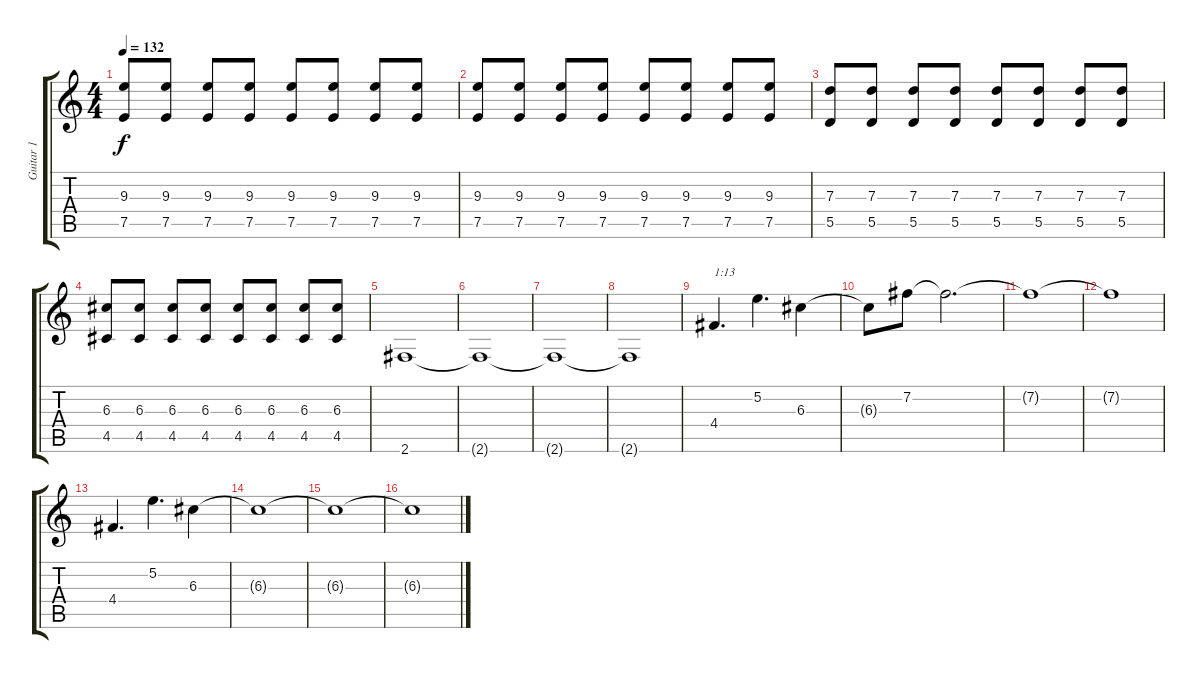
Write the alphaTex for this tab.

\track ("Guitar 1" "Guitar 1") {instrument overdrivenguitar}
\staff {score tabs}
\tuning (E4 B3 G3 D3 A2 E2) {hide}
\ts (4 4)
\tempo 132
\clef g2
\ks c
(9.3 7.5).8{dy f} (9.3 7.5).8 (9.3 7.5).8 (9.3 7.5).8 (9.3 7.5).8 (9.3 7.5).8 (9.3 7.5).8 (9.3 7.5).8 |
(9.3 7.5).8 (9.3 7.5).8 (9.3 7.5).8 (9.3 7.5).8 (9.3 7.5).8 (9.3 7.5).8 (9.3 7.5).8 (9.3 7.5).8 |
(7.3 5.5).8 (7.3 5.5).8 (7.3 5.5).8 (7.3 5.5).8 (7.3 5.5).8 (7.3 5.5).8 (7.3 5.5).8 (7.3 5.5).8 |
(6.3 4.5).8 (6.3 4.5).8 (6.3 4.5).8 (6.3 4.5).8 (6.3 4.5).8 (6.3 4.5).8 (6.3 4.5).8 (6.3 4.5).8 |
2.6.1 |
2.6{t}.1 |
2.6{t}.1 |
2.6{t}.1 |
4.4.4{d txt "1:13"} 5.2.4{d} 6.3.4 |
6.3{t}.8 7.2.8 7.2{t}.2{d} |
7.2{t}.1 |
7.2{t}.1 |
4.4.4{d} 5.2.4{d} 6.3.4 |
6.3{t}.1 |
6.3{t}.1 |
6.3{t}.1
